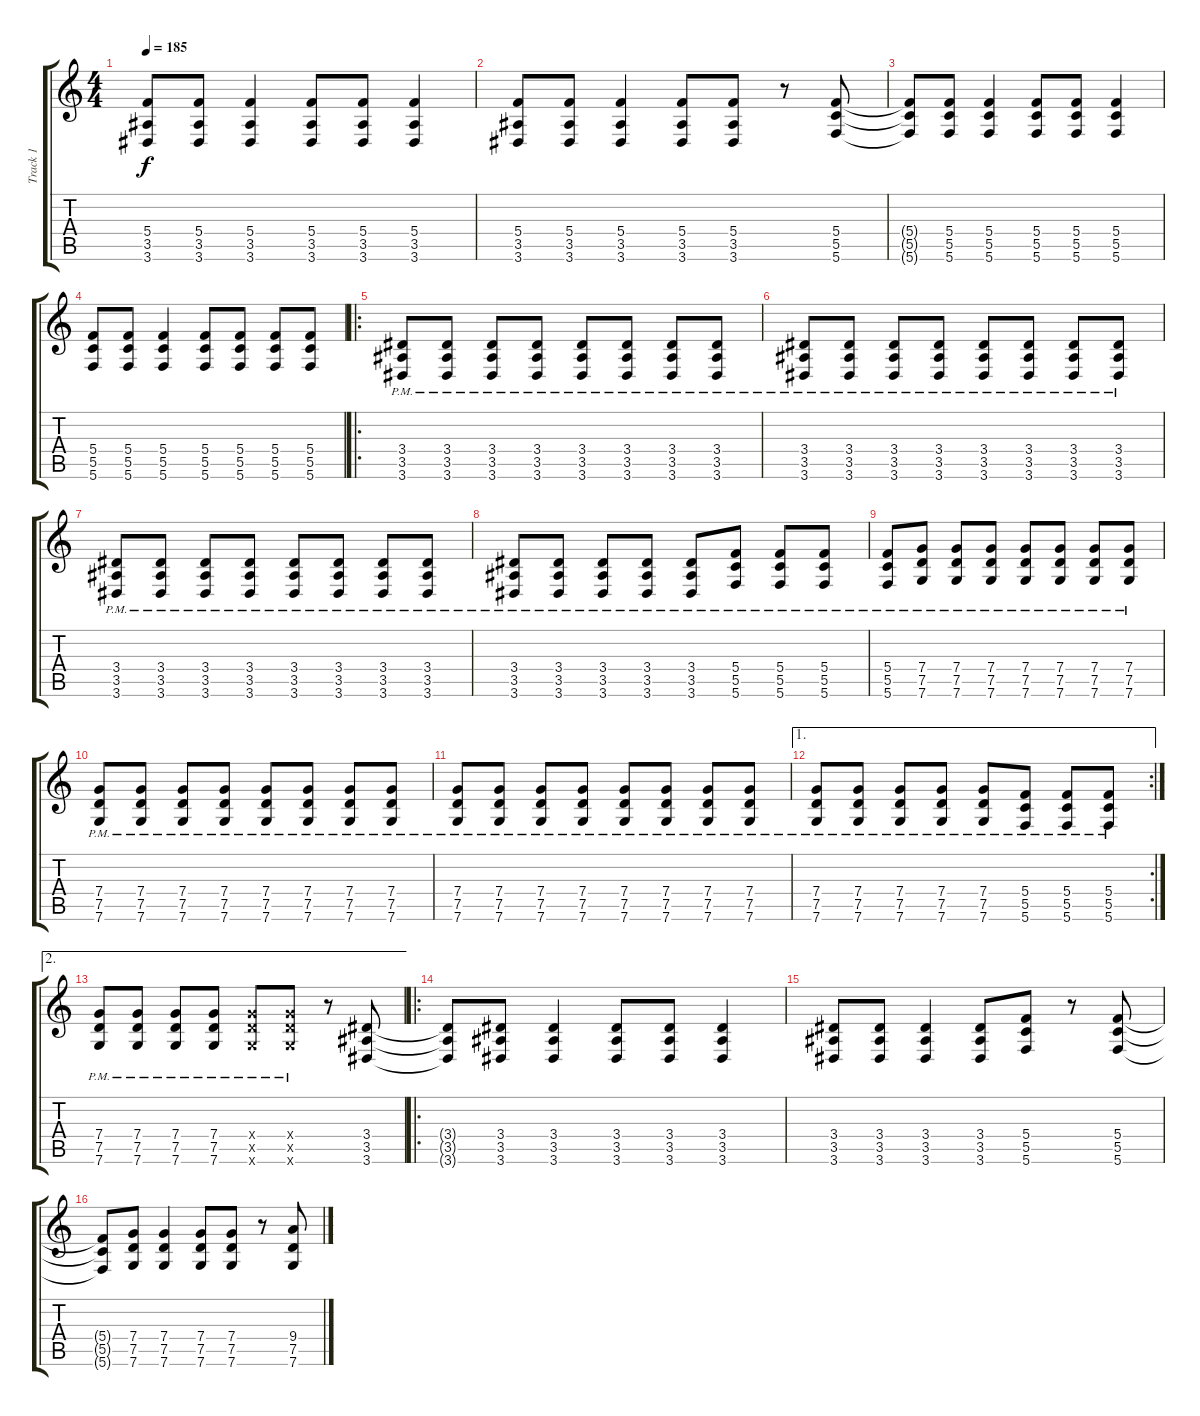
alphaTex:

\track ("Track 1" "Track 1") {instrument overdrivenguitar}
\staff {score tabs}
\tuning (D4 A3 F3 C3 G2 C2) {hide}
\ts (4 4)
\tempo 185
\clef g2
\ks c
(5.4{t} 3.5{t} 3.6{t}).8{dy f} (5.4 3.5 3.6).8 (5.4 3.5 3.6).4 (5.4 3.5 3.6).8 (5.4 3.5 3.6).8 (5.4 3.5 3.6).4 |
(5.4 3.5 3.6).8 (5.4 3.5 3.6).8 (5.4 3.5 3.6).4 (5.4 3.5 3.6).8 (5.4 3.5 3.6).8 r.8 (5.4 5.5 5.6).8 |
(5.4{t} 5.5{t} 5.6{t}).8 (5.4 5.5 5.6).8 (5.4 5.5 5.6).4 (5.4 5.5 5.6).8 (5.4 5.5 5.6).8 (5.4 5.5 5.6).4 |
(5.4 5.5 5.6).8 (5.4 5.5 5.6).8 (5.4 5.5 5.6).4 (5.4 5.5 5.6).8 (5.4 5.5 5.6).8 (5.4 5.5 5.6).8 (5.4 5.5 5.6).8 |
\ro
(3.4{pm} 3.5{pm} 3.6{pm}).8 (3.4{pm} 3.5{pm} 3.6{pm}).8 (3.4{pm} 3.5{pm} 3.6{pm}).8 (3.4{pm} 3.5{pm} 3.6{pm}).8 (3.4{pm} 3.5{pm} 3.6{pm}).8 (3.4{pm} 3.5{pm} 3.6{pm}).8 (3.4{pm} 3.5{pm} 3.6{pm}).8 (3.4{pm} 3.5{pm} 3.6{pm}).8 |
(3.4{pm} 3.5{pm} 3.6{pm}).8 (3.4{pm} 3.5{pm} 3.6{pm}).8 (3.4{pm} 3.5{pm} 3.6{pm}).8 (3.4{pm} 3.5{pm} 3.6{pm}).8 (3.4{pm} 3.5{pm} 3.6{pm}).8 (3.4{pm} 3.5{pm} 3.6{pm}).8 (3.4{pm} 3.5{pm} 3.6{pm}).8 (3.4{pm} 3.5{pm} 3.6{pm}).8 |
(3.4{pm} 3.5{pm} 3.6{pm}).8 (3.4{pm} 3.5{pm} 3.6{pm}).8 (3.4{pm} 3.5{pm} 3.6{pm}).8 (3.4{pm} 3.5{pm} 3.6{pm}).8 (3.4{pm} 3.5{pm} 3.6{pm}).8 (3.4{pm} 3.5{pm} 3.6{pm}).8 (3.4{pm} 3.5{pm} 3.6{pm}).8 (3.4{pm} 3.5{pm} 3.6{pm}).8 |
(3.4{pm} 3.5{pm} 3.6{pm}).8 (3.4{pm} 3.5{pm} 3.6{pm}).8 (3.4{pm} 3.5{pm} 3.6{pm}).8 (3.4{pm} 3.5{pm} 3.6{pm}).8 (3.4{pm} 3.5{pm} 3.6{pm}).8 (5.4{pm} 5.5{pm} 5.6{pm}).8 (5.4{pm} 5.5{pm} 5.6{pm}).8 (5.4{pm} 5.5{pm} 5.6{pm}).8 |
(5.4{pm} 5.5{pm} 5.6{pm}).8 (7.4{pm} 7.5{pm} 7.6{pm}).8 (7.4{pm} 7.5{pm} 7.6{pm}).8 (7.4{pm} 7.5{pm} 7.6{pm}).8 (7.4{pm} 7.5{pm} 7.6{pm}).8 (7.4{pm} 7.5{pm} 7.6{pm}).8 (7.4{pm} 7.5{pm} 7.6{pm}).8 (7.4{pm} 7.5{pm} 7.6{pm}).8 |
(7.4{pm} 7.5{pm} 7.6{pm}).8 (7.4{pm} 7.5{pm} 7.6{pm}).8 (7.4{pm} 7.5{pm} 7.6{pm}).8 (7.4{pm} 7.5{pm} 7.6{pm}).8 (7.4{pm} 7.5{pm} 7.6{pm}).8 (7.4{pm} 7.5{pm} 7.6{pm}).8 (7.4{pm} 7.5{pm} 7.6{pm}).8 (7.4{pm} 7.5{pm} 7.6{pm}).8 |
(7.4{pm} 7.5{pm} 7.6{pm}).8 (7.4{pm} 7.5{pm} 7.6{pm}).8 (7.4{pm} 7.5{pm} 7.6{pm}).8 (7.4{pm} 7.5{pm} 7.6{pm}).8 (7.4{pm} 7.5{pm} 7.6{pm}).8 (7.4{pm} 7.5{pm} 7.6{pm}).8 (7.4{pm} 7.5{pm} 7.6{pm}).8 (7.4{pm} 7.5{pm} 7.6{pm}).8 |
\ae 1
\rc 2
(7.4{pm} 7.5{pm} 7.6{pm}).8 (7.4{pm} 7.5{pm} 7.6{pm}).8 (7.4{pm} 7.5{pm} 7.6{pm}).8 (7.4{pm} 7.5{pm} 7.6{pm}).8 (7.4{pm} 7.5{pm} 7.6{pm}).8 (5.4{pm} 5.5{pm} 5.6{pm}).8 (5.4{pm} 5.5{pm} 5.6{pm}).8 (5.4{pm} 5.5{pm} 5.6{pm}).8 |
\ae 2
(7.4{pm} 7.5{pm} 7.6{pm}).8 (7.4{pm} 7.5{pm} 7.6{pm}).8 (7.4{pm} 7.5{pm} 7.6{pm}).8 (7.4{pm} 7.5{pm} 7.6{pm}).8 (7.4{pm x} 7.5{pm x} 7.6{pm x}).8 (7.4{pm x} 7.5{pm x} 7.6{pm x}).8 r.8 (3.4 3.5 3.6).8 |
\ro
(3.4{t} 3.5{t} 3.6{t}).8 (3.4 3.5 3.6).8 (3.4 3.5 3.6).4 (3.4 3.5 3.6).8 (3.4 3.5 3.6).8 (3.4 3.5 3.6).4 |
(3.4 3.5 3.6).8 (3.4 3.5 3.6).8 (3.4 3.5 3.6).4 (3.4 3.5 3.6).8 (5.4 5.5 5.6).8 r.8 (5.4 5.5 5.6).8 |
(5.4{t} 5.5{t} 5.6{t}).8 (7.4 7.5 7.6).8 (7.4 7.5 7.6).4 (7.4 7.5 7.6).8 (7.4 7.5 7.6).8 r.8 (9.4 7.5 7.6).8
